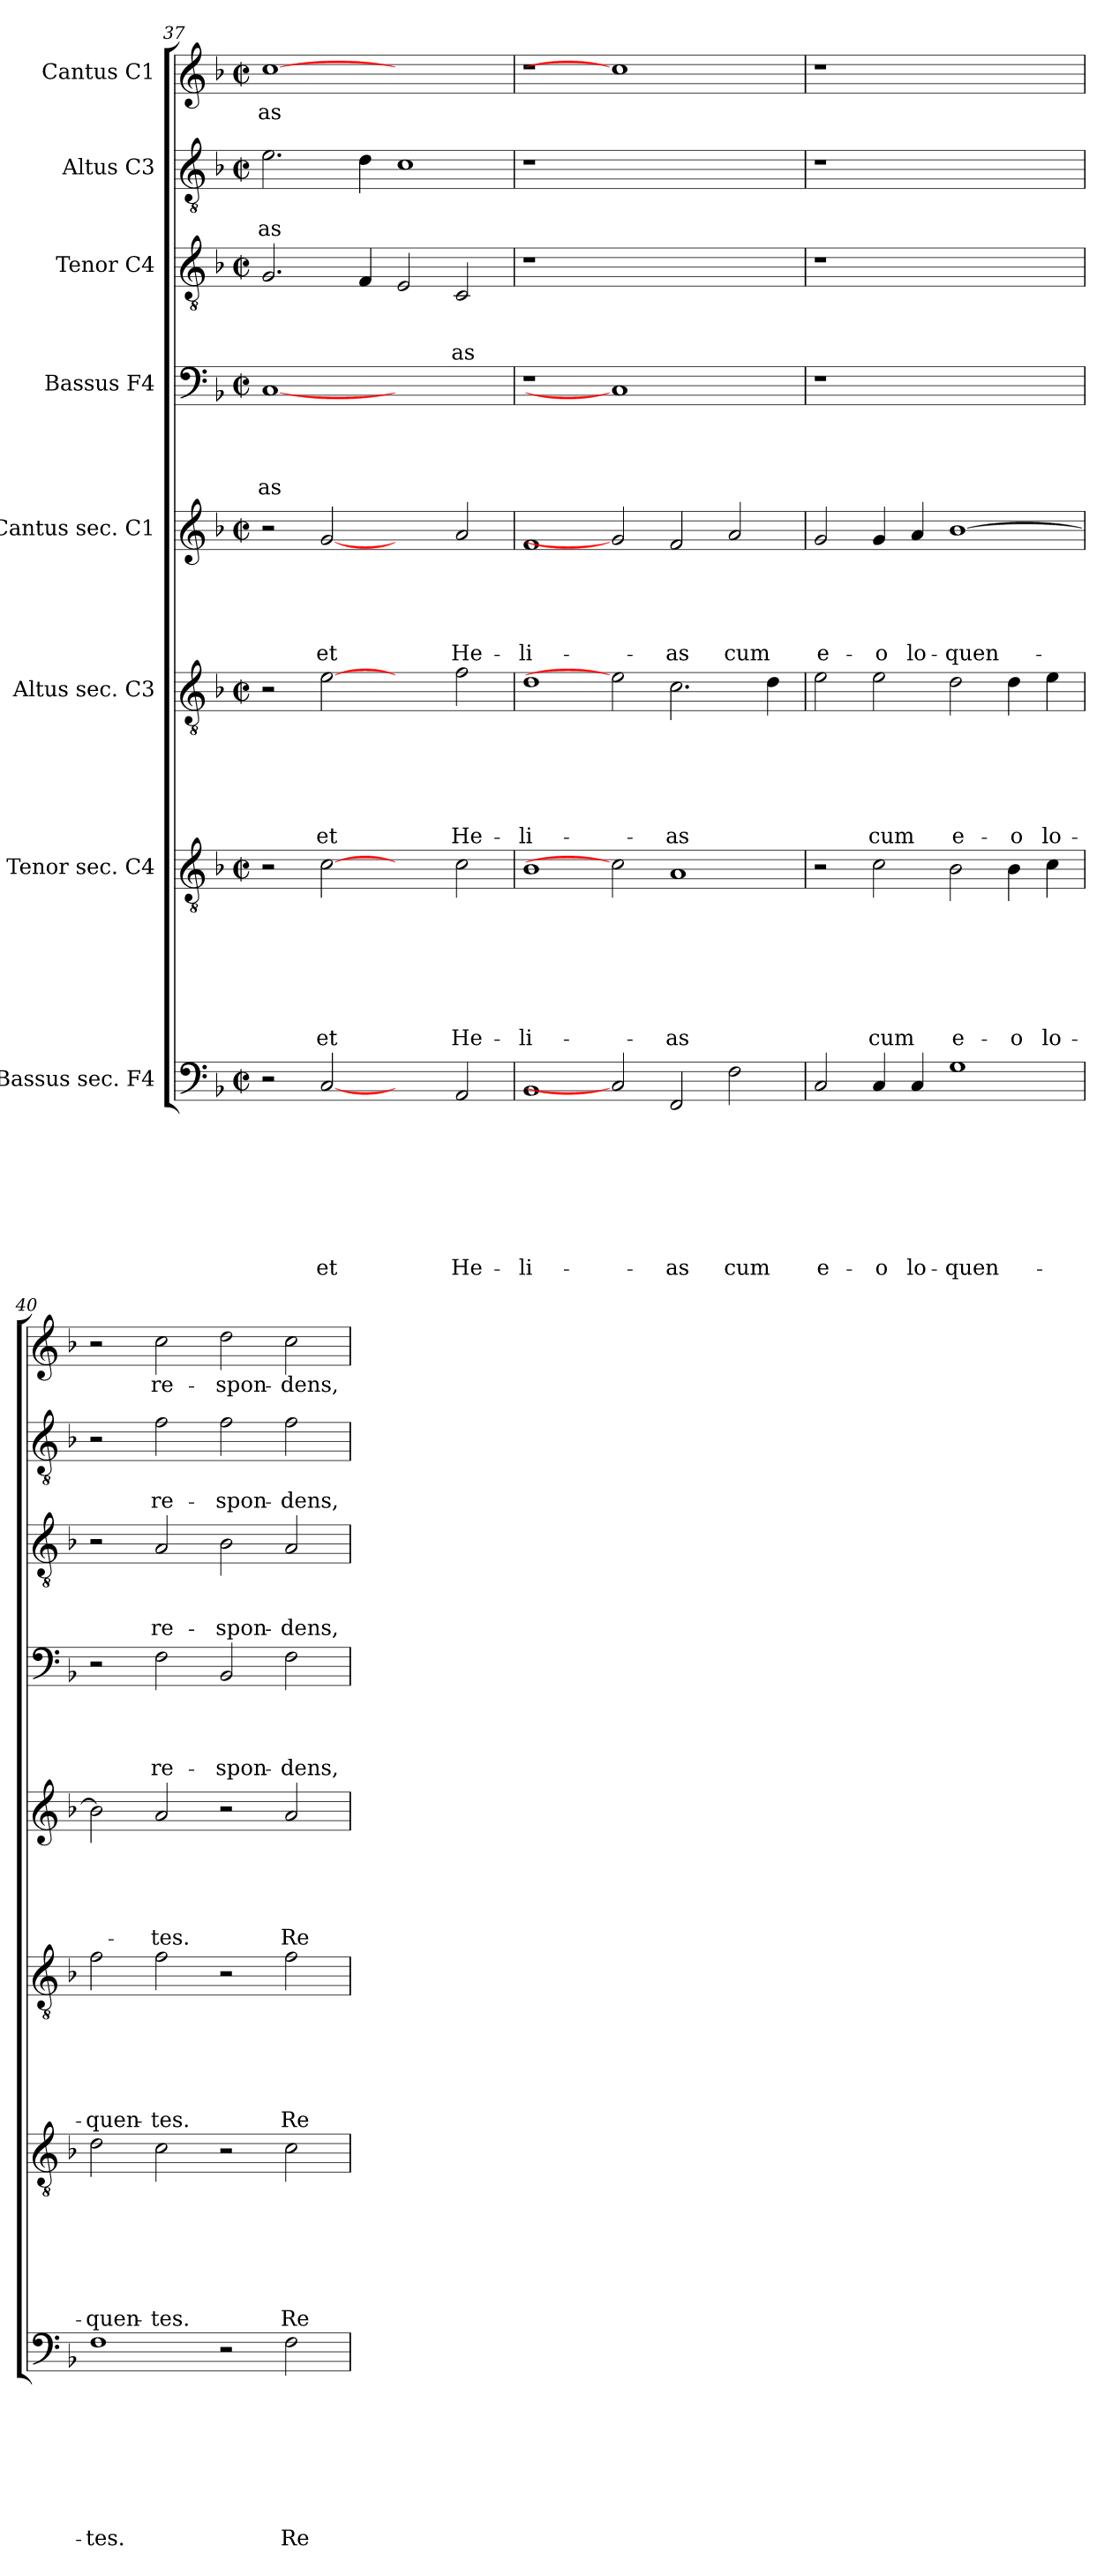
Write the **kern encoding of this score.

**kern	**text	**text	**text	**text	**text	**text	**text	**text	**kern	**text	**text	**text	**text	**text	**text	**text	**kern	**text	**text	**text	**text	**text	**text	**kern	**text	**text	**text	**text	**text	**kern	**text	**text	**text	**text	**kern	**text	**text	**text	**kern	**text	**text	**kern	**text
*part8	*part8	*part8	*part8	*part8	*part8	*part8	*part8	*part8	*part7	*part7	*part7	*part7	*part7	*part7	*part7	*part7	*part6	*part6	*part6	*part6	*part6	*part6	*part6	*part5	*part5	*part5	*part5	*part5	*part5	*part4	*part4	*part4	*part4	*part4	*part3	*part3	*part3	*part3	*part2	*part2	*part2	*part1	*part1
*staff8	*staff8	*staff8	*staff8	*staff8	*staff8	*staff8	*staff8	*staff8	*staff7	*staff7	*staff7	*staff7	*staff7	*staff7	*staff7	*staff7	*staff6	*staff6	*staff6	*staff6	*staff6	*staff6	*staff6	*staff5	*staff5	*staff5	*staff5	*staff5	*staff5	*staff4	*staff4	*staff4	*staff4	*staff4	*staff3	*staff3	*staff3	*staff3	*staff2	*staff2	*staff2	*staff1	*staff1
*I"Bassus sec. F4	*	*	*	*	*	*	*	*	*I"Tenor sec. C4	*	*	*	*	*	*	*	*I"Altus sec. C3	*	*	*	*	*	*	*I"Cantus sec. C1	*	*	*	*	*	*I"Bassus F4	*	*	*	*	*I"Tenor  C4	*	*	*	*I"Altus C3	*	*	*I"Cantus C1	*
*clefF4	*	*	*	*	*	*	*	*	*clefGv2	*	*	*	*	*	*	*	*clefGv2	*	*	*	*	*	*	*clefG2	*	*	*	*	*	*clefF4	*	*	*	*	*clefGv2	*	*	*	*clefGv2	*	*	*clefG2	*
*k[b-]	*	*	*	*	*	*	*	*	*k[b-]	*	*	*	*	*	*	*	*k[b-]	*	*	*	*	*	*	*k[b-]	*	*	*	*	*	*k[b-]	*	*	*	*	*k[b-]	*	*	*	*k[b-]	*	*	*k[b-]	*
*F:	*	*	*	*	*	*	*	*	*F:	*	*	*	*	*	*	*	*F:	*	*	*	*	*	*	*F:	*	*	*	*	*	*F:	*	*	*	*	*F:	*	*	*	*F:	*	*	*F:	*
*M2/2	*	*	*	*	*	*	*	*	*M2/2	*	*	*	*	*	*	*	*M2/2	*	*	*	*	*	*	*M2/2	*	*	*	*	*	*M2/2	*	*	*	*	*M2/2	*	*	*	*M2/2	*	*	*M2/2	*
*met(c|)	*	*	*	*	*	*	*	*	*met(c|)	*	*	*	*	*	*	*	*met(c|)	*	*	*	*	*	*	*met(c|)	*	*	*	*	*	*met(c|)	*	*	*	*	*met(c|)	*	*	*	*met(c|)	*	*	*met(c|)	*
=37	=37	=37	=37	=37	=37	=37	=37	=37	=37	=37	=37	=37	=37	=37	=37	=37	=37	=37	=37	=37	=37	=37	=37	=37	=37	=37	=37	=37	=37	=37	=37	=37	=37	=37	=37	=37	=37	=37	=37	=37	=37	=37	=37
2r	.	.	.	.	.	.	.	.	2r	.	.	.	.	.	.	.	2r	.	.	.	.	.	.	2r	.	.	.	.	.	[1C	.	.	.	-as	2.G/	.	.	.	2.e\	.	-as	[1cc	-as
[2C	.	.	.	.	.	.	.	et	[2c	.	.	.	.	.	.	et	[2e	.	.	.	.	.	et	[2g	.	.	.	.	et	.	.	.	.	.	.	.	.	.	.	.	.	.	.
.	.	.	.	.	.	.	.	.	.	.	.	.	.	.	.	.	.	.	.	.	.	.	.	.	.	.	.	.	.	.	.	.	.	.	4F/	.	.	.	4d\	.	.	.	.
2ryy	.	.	.	.	.	.	.	.	2ryy	.	.	.	.	.	.	.	2ryy	.	.	.	.	.	.	2ryy	.	.	.	.	.	1ryy	.	.	.	.	2E/	.	.	.	1c	.	.	1ryy	.
2AA/	.	.	.	.	.	.	.	He-	2c\	.	.	.	.	.	.	He-	2f\	.	.	.	.	.	He-	2a/	.	.	.	.	He-	.	.	.	.	.	2C/	.	.	-as	.	.	.	.	.
=38	=38	=38	=38	=38	=38	=38	=38	=38	=38	=38	=38	=38	=38	=38	=38	=38	=38	=38	=38	=38	=38	=38	=38	=38	=38	=38	=38	=38	=38	=38	=38	=38	=38	=38	=38	=38	=38	=38	=38	=38	=38	=38	=38
1BB-	.	.	.	.	.	.	.	-li-	1B-	.	.	.	.	.	.	-li-	1d	.	.	.	.	.	-li-	1f	.	.	.	.	-li-	1r	.	.	.	.	1r	.	.	.	1r	.	.	1r	.
2C]	.	.	.	.	.	.	.	.	2c]	.	.	.	.	.	.	.	2e]	.	.	.	.	.	.	2g]	.	.	.	.	.	1C]	.	.	.	.	1.ryy	.	.	.	1.ryy	.	.	1cc]	.
2FF/	.	.	.	.	.	.	.	-as	1A	.	.	.	.	.	.	-as	2.c\	.	.	.	.	.	-as	2f/	.	.	.	.	-as	.	.	.	.	.	.	.	.	.	.	.	.	.	.
2F\	.	.	.	.	.	.	.	cum	.	.	.	.	.	.	.	.	.	.	.	.	.	.	.	2a/	.	.	.	.	cum	2ryy	.	.	.	.	.	.	.	.	.	.	.	2ryy	.
.	.	.	.	.	.	.	.	.	.	.	.	.	.	.	.	.	4d\	.	.	.	.	.	.	.	.	.	.	.	.	.	.	.	.	.	.	.	.	.	.	.	.	.	.
=39	=39	=39	=39	=39	=39	=39	=39	=39	=39	=39	=39	=39	=39	=39	=39	=39	=39	=39	=39	=39	=39	=39	=39	=39	=39	=39	=39	=39	=39	=39	=39	=39	=39	=39	=39	=39	=39	=39	=39	=39	=39	=39	=39
2C/	.	.	.	.	.	.	.	e-	2r	.	.	.	.	.	.	.	2e\	.	.	.	.	.	.	2g/	.	.	.	.	e-	1r	.	.	.	.	1r	.	.	.	1r	.	.	1r	.
4C/	.	.	.	.	.	.	.	-o	2c\	.	.	.	.	.	.	cum	2e\	.	.	.	.	.	cum	4g/	.	.	.	.	-o	.	.	.	.	.	.	.	.	.	.	.	.	.	.
4C/	.	.	.	.	.	.	.	lo-	.	.	.	.	.	.	.	.	.	.	.	.	.	.	.	4a/	.	.	.	.	lo-	.	.	.	.	.	.	.	.	.	.	.	.	.	.
1G	.	.	.	.	.	.	.	-quen-	2B-\	.	.	.	.	.	.	e-	2d\	.	.	.	.	.	e-	[1b-	.	.	.	.	-quen-	1ryy	.	.	.	.	1ryy	.	.	.	1ryy	.	.	1ryy	.
.	.	.	.	.	.	.	.	.	4B-\	.	.	.	.	.	.	-o	4d\	.	.	.	.	.	-o	.	.	.	.	.	.	.	.	.	.	.	.	.	.	.	.	.	.	.	.
.	.	.	.	.	.	.	.	.	4c\	.	.	.	.	.	.	lo-	4e\	.	.	.	.	.	lo-	.	.	.	.	.	.	.	.	.	.	.	.	.	.	.	.	.	.	.	.
=40	=40	=40	=40	=40	=40	=40	=40	=40	=40	=40	=40	=40	=40	=40	=40	=40	=40	=40	=40	=40	=40	=40	=40	=40	=40	=40	=40	=40	=40	=40	=40	=40	=40	=40	=40	=40	=40	=40	=40	=40	=40	=40	=40
1F	.	.	.	.	.	.	.	-tes.	2d\	.	.	.	.	.	.	-quen-	2f\	.	.	.	.	.	-quen-	2b-\]	.	.	.	.	.	2r	.	.	.	.	2r	.	.	.	2r	.	.	2r	.
.	.	.	.	.	.	.	.	.	2c\	.	.	.	.	.	.	-tes.	2f\	.	.	.	.	.	-tes.	2a/	.	.	.	.	-tes.	2F\	.	.	.	re-	2A/	.	.	re-	2f\	.	re-	2cc\	re-
2r	.	.	.	.	.	.	.	.	2r	.	.	.	.	.	.	.	2r	.	.	.	.	.	.	2r	.	.	.	.	.	2BB-/	.	.	.	-spon-	2B-\	.	.	-spon-	2f\	.	-spon-	2dd\	-spon-
2F\	.	.	.	.	.	.	.	Re-	2c\	.	.	.	.	.	.	Re-	2f\	.	.	.	.	.	Re-	2a/	.	.	.	.	Re-	2F\	.	.	.	-dens,	2A/	.	.	-dens,	2f\	.	-dens,	2cc\	-dens,
=	=	=	=	=	=	=	=	=	=	=	=	=	=	=	=	=	=	=	=	=	=	=	=	=	=	=	=	=	=	=	=	=	=	=	=	=	=	=	=	=	=	=	=
*-	*-	*-	*-	*-	*-	*-	*-	*-	*-	*-	*-	*-	*-	*-	*-	*-	*-	*-	*-	*-	*-	*-	*-	*-	*-	*-	*-	*-	*-	*-	*-	*-	*-	*-	*-	*-	*-	*-	*-	*-	*-	*-	*-
